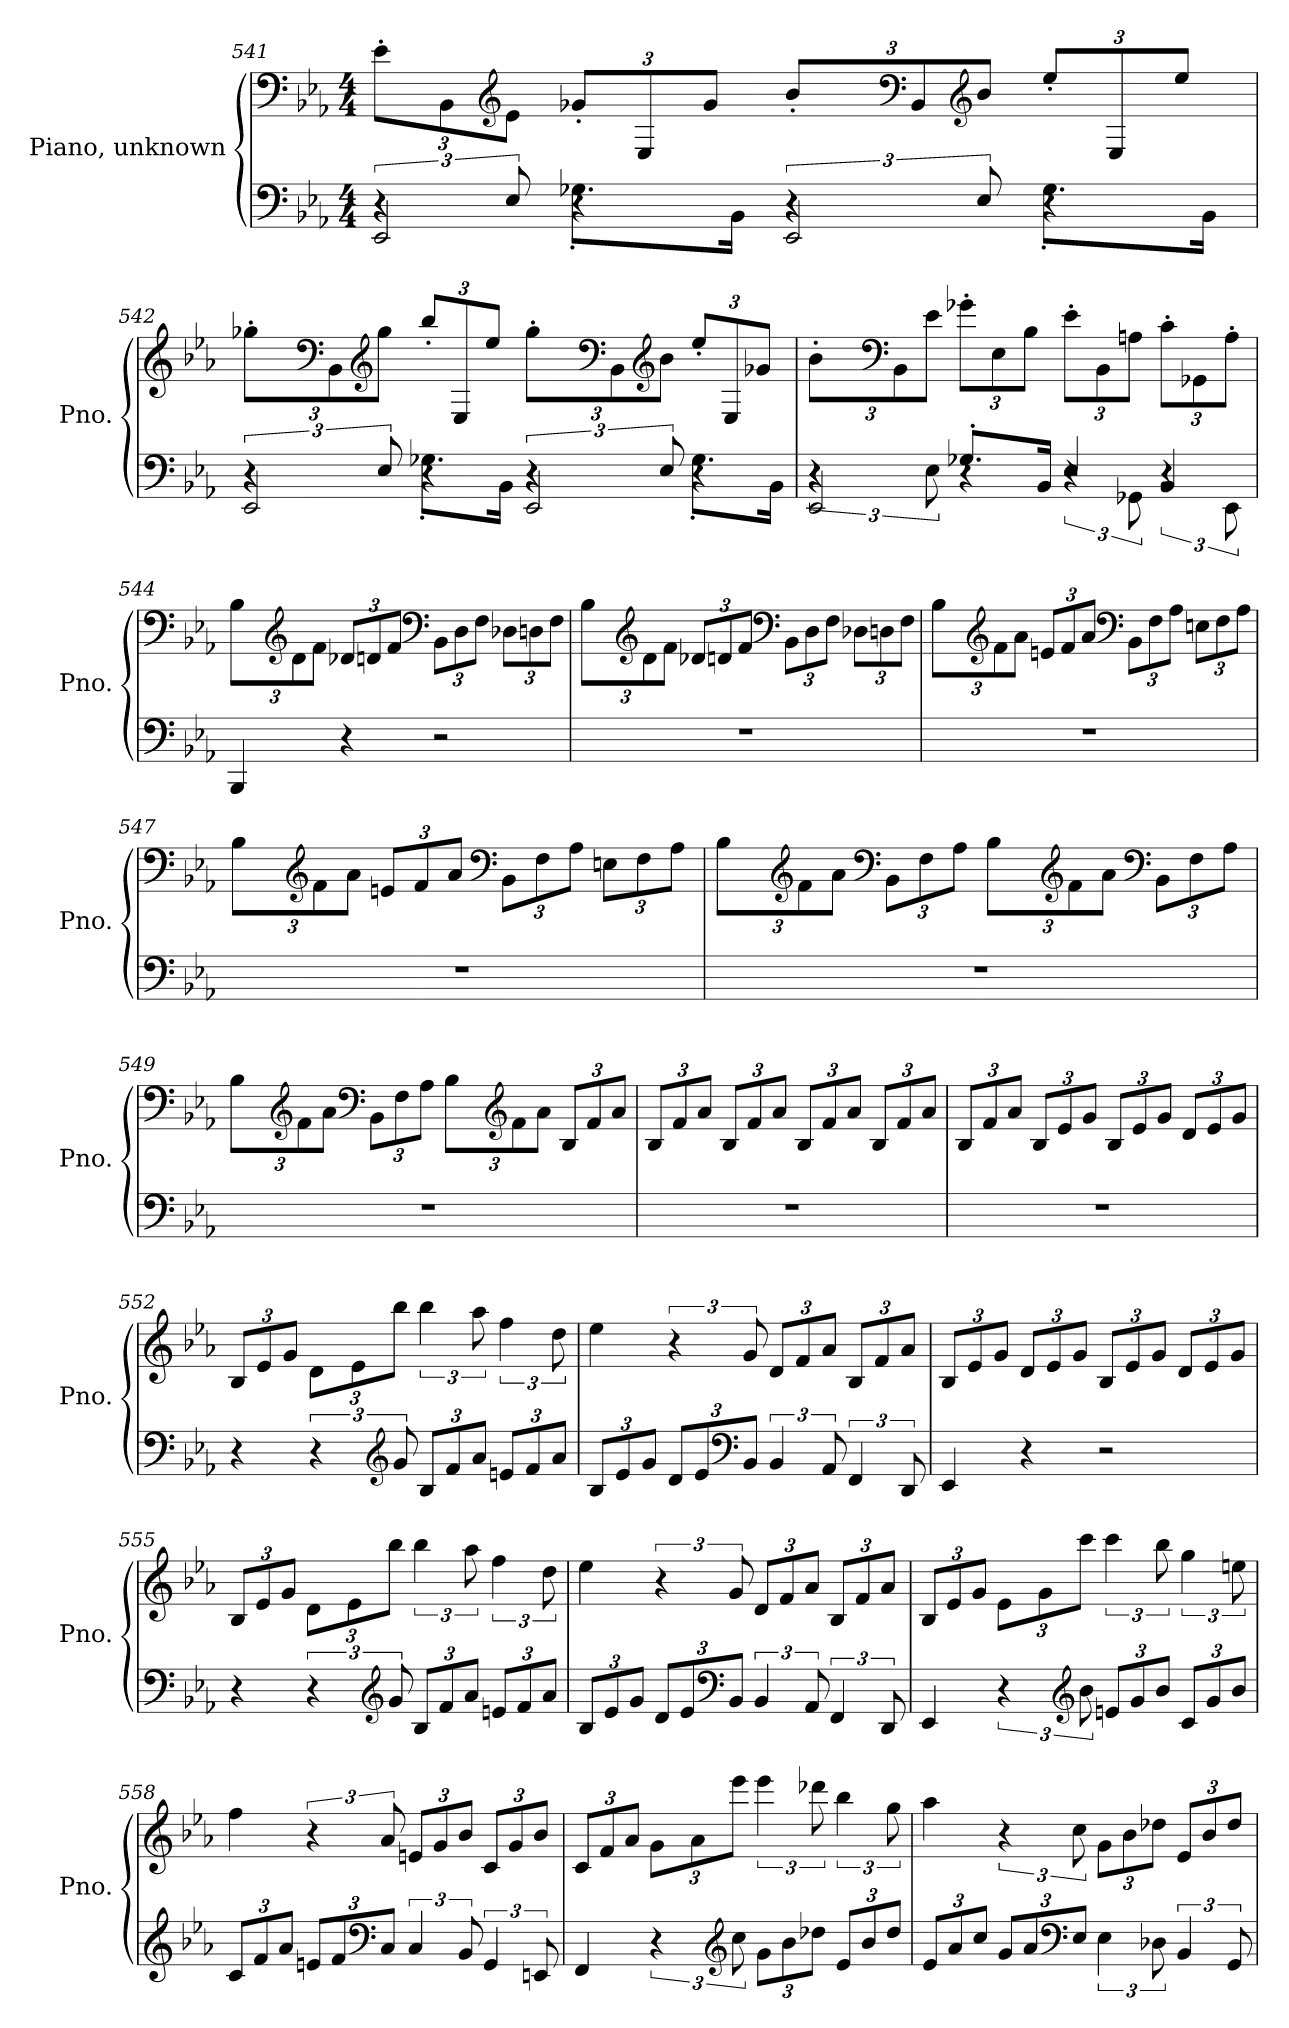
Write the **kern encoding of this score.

**kern	**kern
*part1	*part1
*staff2	*staff1
*I"Piano, unknown	*
*I'Pno.	*
*clefF4	*clefF4
*k[b-e-a-]	*k[b-e-a-]
*M4/4	*M4/4
=541	=541
*^	*
*	*^	*
*	*	*	*Xbrackettup
6r	4r	2EE-/	12e-'\L
.	.	.	12BB-\
*	*	*	*clefG2
12E-/	.	.	12e-\J
4r	8.G-X'\L	.	12g-X'/L
.	.	.	12E-/
.	.	.	12g-/J
.	16BB-\Jk	.	.
6r	4r	2EE-/	12b-'/L
*	*	*	*clefF4
.	.	.	12BB-/
*	*	*	*clefG2
12E-/	.	.	12b-/J
4r	8.G-'\L	.	12ee-'/L
.	.	.	12E-/
.	.	.	12ee-/J
.	16BB-\Jk	.	.
!!LO:PB:g=z
=542	=542	=542	=542
6r	4r	2EE-/	12gg-X'\L
*	*	*	*clefF4
.	.	.	12BB-\
*	*	*	*clefG2
12E-/	.	.	12gg-\J
4r	8.G-X'\L	.	12bb-'/L
.	.	.	12E-/
.	.	.	12ee-/J
.	16BB-\Jk	.	.
6r	4r	2EE-/	12gg-'\L
*	*	*	*clefF4
.	.	.	12BB-\
*	*	*	*clefG2
12E-/	.	.	12b-\J
4r	8.G-'\L	.	12ee-'/L
.	.	.	12E-/
.	.	.	12g-X/J
.	16BB-\Jk	.	.
=543	=543	=543	=543
4r	6r	2EE-/	12b-'\L
*	*	*	*clefF4
.	.	.	12BB-\
.	12E-\	.	12e-\J
8.G-X'/L	4r	.	12g-X'\L
.	.	.	12E-\
.	.	.	12B-\J
16BB-/Jk	.	.	.
4E-/	6r	2r	12e-'\L
.	.	.	12BB-\
.	12GG-X\	.	12An\J
4BB-/	6r	.	12c'\L
.	.	.	12GG-X\
.	12EE-\	.	12A'\J
*v	*v	*v	*
!!LO:LB:g=z
=544	=544
4BBB-/	12B-\L
*	*clefG2
.	12d\
.	12f\J
4r	12d-X/L
.	12dn/
.	12f/J
*	*clefF4
2r	12BB-\L
.	12D\
.	12F\J
.	12D-X\L
.	12Dn\
.	12F\J
=545	=545
1r	12B-\L
*	*clefG2
.	12d\
.	12f\J
.	12d-X/L
.	12dn/
.	12f/J
*	*clefF4
.	12BB-\L
.	12D\
.	12F\J
.	12D-X\L
.	12Dn\
.	12F\J
!!LO:LB:g=z
=546	=546
1r	12B-\L
*	*clefG2
.	12f\
.	12a-\J
.	12en/L
.	12f/
.	12a-/J
*	*clefF4
.	12BB-\L
.	12F\
.	12A-\J
.	12En\L
.	12F\
.	12A-\J
=547	=547
1r	12B-\L
*	*clefG2
.	12f\
.	12a-\J
.	12en/L
.	12f/
.	12a-/J
*	*clefF4
.	12BB-\L
.	12F\
.	12A-\J
.	12En\L
.	12F\
.	12A-\J
!!LO:LB:g=z
=548	=548
1r	12B-\L
*	*clefG2
.	12f\
.	12a-\J
*	*clefF4
.	12BB-\L
.	12F\
.	12A-\J
.	12B-\L
*	*clefG2
.	12f\
.	12a-\J
*	*clefF4
.	12BB-\L
.	12F\
.	12A-\J
=549	=549
1r	12B-\L
*	*clefG2
.	12f\
.	12a-\J
*	*clefF4
.	12BB-\L
.	12F\
.	12A-\J
.	12B-\L
*	*clefG2
.	12f\
.	12a-\J
.	12B-/L
.	12f/
.	12a-/J
!!LO:LB:g=z
=550	=550
1r	12B-/L
.	12f/
.	12a-/J
.	12B-/L
.	12f/
.	12a-/J
.	12B-/L
.	12f/
.	12a-/J
.	12B-/L
.	12f/
.	12a-/J
=551	=551
1r	12B-/L
.	12f/
.	12a-/J
.	12B-/L
.	12e-/
.	12g/J
.	12B-/L
.	12e-/
.	12g/J
.	12d/L
.	12e-/
.	12g/J
=552	=552
4r	12B-/L
.	12e-/
.	12g/J
6r	12d\L
.	12e-\
*clefG2	*
12g/	12bb-\J
*Xbrackettup	*brackettup
12B-/L	6bb-\
12f/	.
12a-/J	12aa-\
12en/L	6ff\
12f/	.
12a-/J	12dd\
!!LO:LB:g=z
=553	=553
12B-/L	4ee-\
12e-/	.
12g/J	.
12d/L	6r
12e-/	.
*clefF4	*
12BB-/J	12g/
*brackettup	*Xbrackettup
6BB-/	12d/L
.	12f/
12AA-/	12a-/J
6FF/	12B-/L
.	12f/
12DD/	12a-/J
=554	=554
4EE-/	12B-/L
.	12e-/
.	12g/J
4r	12d/L
.	12e-/
.	12g/J
2r	12B-/L
.	12e-/
.	12g/J
.	12d/L
.	12e-/
.	12g/J
=555	=555
4r	12B-/L
.	12e-/
.	12g/J
6r	12d\L
.	12e-\
*clefG2	*
12g/	12bb-\J
*Xbrackettup	*brackettup
12B-/L	6bb-\
12f/	.
12a-/J	12aa-\
12en/L	6ff\
12f/	.
12a-/J	12dd\
!!LO:PB:g=z
=556	=556
12B-/L	4ee-\
12e-/	.
12g/J	.
12d/L	6r
12e-/	.
*clefF4	*
12BB-/J	12g/
*brackettup	*Xbrackettup
6BB-/	12d/L
.	12f/
12AA-/	12a-/J
6FF/	12B-/L
.	12f/
12DD/	12a-/J
=557	=557
4EE-/	12B-/L
.	12e-/
.	12g/J
6r	12e-\L
.	12g\
*clefG2	*
12b-\	12ccc\J
*Xbrackettup	*brackettup
12en/L	6ccc\
12g/	.
12b-/J	12bb-\
12c/L	6gg\
12g/	.
12b-/J	12een\
!!LO:LB:g=z
=558	=558
12c/L	4ff\
12f/	.
12a-/J	.
12en/L	6r
12f/	.
*clefF4	*
12C/J	12a-/
*brackettup	*Xbrackettup
6C/	12en/L
.	12g/
12BB-/	12b-/J
6GG/	12c/L
.	12g/
12EEn/	12b-/J
=559	=559
4FF/	12c/L
.	12f/
.	12a-/J
6r	12g\L
.	12a-\
*clefG2	*
12cc\	12eee-\J
*Xbrackettup	*brackettup
12g\L	6eee-\
12b-\	.
12dd-X\J	12ddd-X\
12e-/L	6bb-\
12b-/	.
12dd-/J	12gg\
!!LO:LB:g=z
=560	=560
12e-/L	4aa-\
12a-/	.
12cc/J	.
12g/L	6r
12a-/	.
*clefF4	*
12E-/J	12cc\
*brackettup	*Xbrackettup
6E-\	12g\L
.	12b-\
12D-X\	12dd-X\J
6BB-/	12e-/L
.	12b-/
12GG/	12dd-/J
=	=
*-	*-
